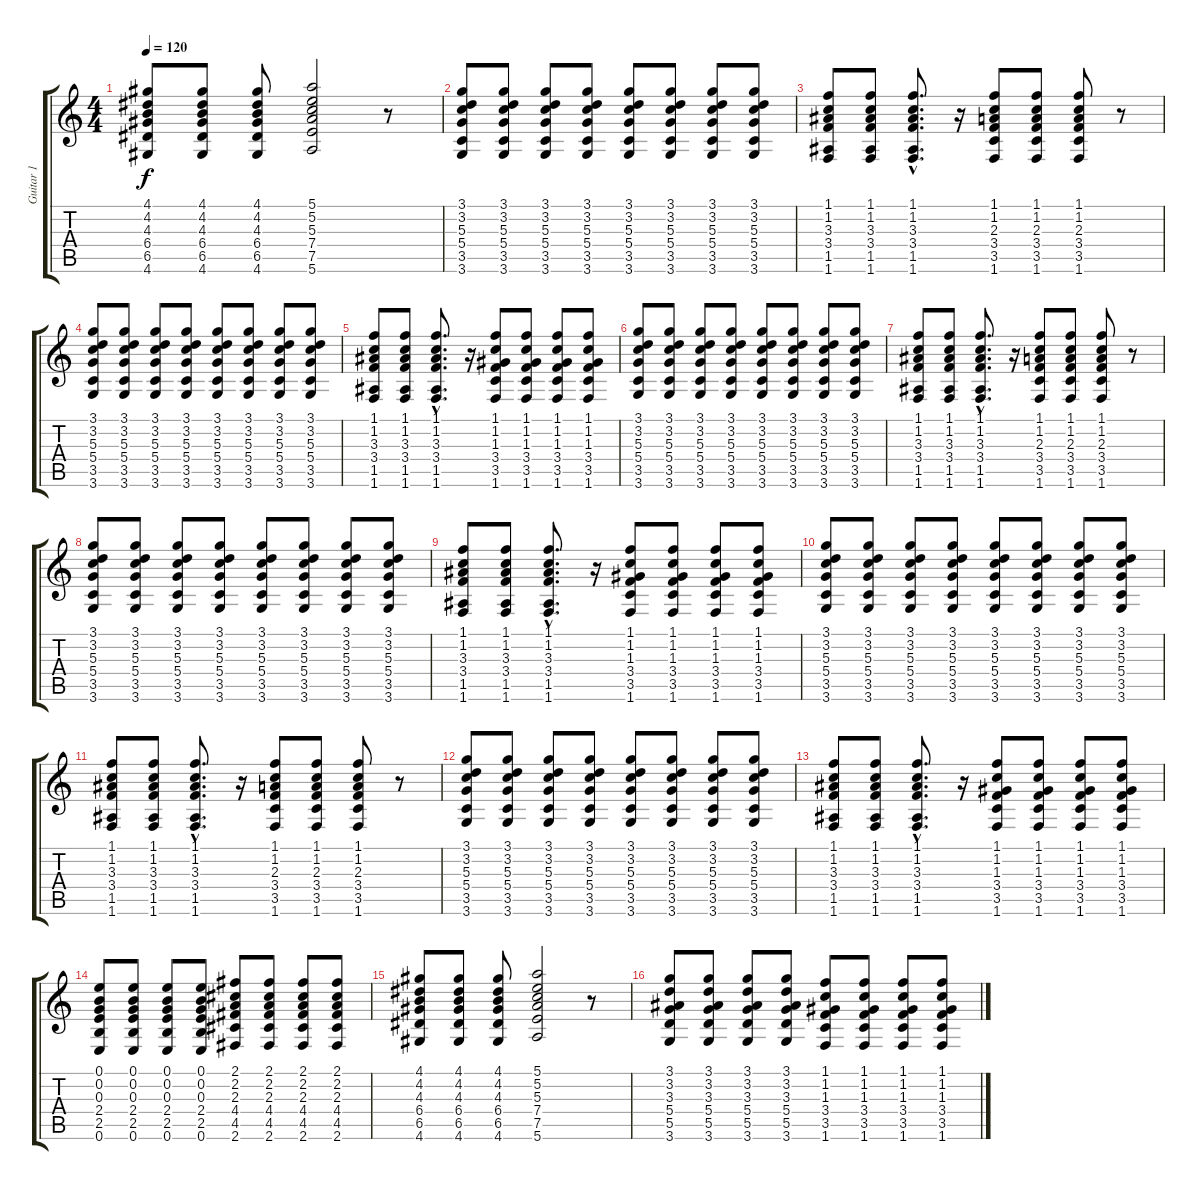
\track ("Guitar 1 " "Guitar 1 ") {instrument acousticguitarsteel}
\staff {score tabs}
\tuning (E4 B3 G3 D3 A2 E2) {hide}
\ts (4 4)
\tempo 120
\clef g2
\ks c
(4.1 4.2 4.3 6.4 6.5 4.6).8{dy f} (4.1 4.2 4.3 6.4 6.5 4.6).8 (4.1 4.2 4.3 6.4 6.5 4.6).8 (5.1 5.2 5.3 7.4 7.5 5.6).2 r.8 |
(3.1 3.2 5.3 5.4 3.5 3.6).8 (3.1 3.2 5.3 5.4 3.5 3.6).8 (3.1 3.2 5.3 5.4 3.5 3.6).8 (3.1 3.2 5.3 5.4 3.5 3.6).8 (3.1 3.2 5.3 5.4 3.5 3.6).8 (3.1 3.2 5.3 5.4 3.5 3.6).8 (3.1 3.2 5.3 5.4 3.5 3.6).8 (3.1 3.2 5.3 5.4 3.5 3.6).8 |
(1.1 1.2 3.3 3.4 1.5 1.6).8 (1.1 1.2 3.3 3.4 1.5 1.6).8 (1.1{hac} 1.2{hac} 3.3{hac} 3.4{hac} 1.5{hac} 1.6{hac}).8{d} r.16 (1.1 1.2 2.3 3.4 3.5 1.6).8 (1.1 1.2 2.3 3.4 3.5 1.6).8 (1.1 1.2 2.3 3.4 3.5 1.6).8 r.8 |
(3.1 3.2 5.3 5.4 3.5 3.6).8 (3.1 3.2 5.3 5.4 3.5 3.6).8 (3.1 3.2 5.3 5.4 3.5 3.6).8 (3.1 3.2 5.3 5.4 3.5 3.6).8 (3.1 3.2 5.3 5.4 3.5 3.6).8 (3.1 3.2 5.3 5.4 3.5 3.6).8 (3.1 3.2 5.3 5.4 3.5 3.6).8 (3.1 3.2 5.3 5.4 3.5 3.6).8 |
(1.1 1.2 3.3 3.4 1.5 1.6).8 (1.1 1.2 3.3 3.4 1.5 1.6).8 (1.1{hac} 1.2{hac} 3.3{hac} 3.4{hac} 1.5{hac} 1.6{hac}).8{d} r.16 (1.1 1.2 1.3 3.4 3.5 1.6).8 (1.1 1.2 1.3 3.4 3.5 1.6).8 (1.1 1.2 1.3 3.4 3.5 1.6).8 (1.1 1.2 1.3 3.4 3.5 1.6).8 |
(3.1 3.2 5.3 5.4 3.5 3.6).8 (3.1 3.2 5.3 5.4 3.5 3.6).8 (3.1 3.2 5.3 5.4 3.5 3.6).8 (3.1 3.2 5.3 5.4 3.5 3.6).8 (3.1 3.2 5.3 5.4 3.5 3.6).8 (3.1 3.2 5.3 5.4 3.5 3.6).8 (3.1 3.2 5.3 5.4 3.5 3.6).8 (3.1 3.2 5.3 5.4 3.5 3.6).8 |
(1.1 1.2 3.3 3.4 1.5 1.6).8 (1.1 1.2 3.3 3.4 1.5 1.6).8 (1.1{hac} 1.2{hac} 3.3{hac} 3.4{hac} 1.5{hac} 1.6{hac}).8{d} r.16 (1.1 1.2 2.3 3.4 3.5 1.6).8 (1.1 1.2 2.3 3.4 3.5 1.6).8 (1.1 1.2 2.3 3.4 3.5 1.6).8 r.8 |
(3.1 3.2 5.3 5.4 3.5 3.6).8 (3.1 3.2 5.3 5.4 3.5 3.6).8 (3.1 3.2 5.3 5.4 3.5 3.6).8 (3.1 3.2 5.3 5.4 3.5 3.6).8 (3.1 3.2 5.3 5.4 3.5 3.6).8 (3.1 3.2 5.3 5.4 3.5 3.6).8 (3.1 3.2 5.3 5.4 3.5 3.6).8 (3.1 3.2 5.3 5.4 3.5 3.6).8 |
(1.1 1.2 3.3 3.4 1.5 1.6).8 (1.1 1.2 3.3 3.4 1.5 1.6).8 (1.1{hac} 1.2{hac} 3.3{hac} 3.4{hac} 1.5{hac} 1.6{hac}).8{d} r.16 (1.1 1.2 1.3 3.4 3.5 1.6).8 (1.1 1.2 1.3 3.4 3.5 1.6).8 (1.1 1.2 1.3 3.4 3.5 1.6).8 (1.1 1.2 1.3 3.4 3.5 1.6).8 |
(3.1 3.2 5.3 5.4 3.5 3.6).8 (3.1 3.2 5.3 5.4 3.5 3.6).8 (3.1 3.2 5.3 5.4 3.5 3.6).8 (3.1 3.2 5.3 5.4 3.5 3.6).8 (3.1 3.2 5.3 5.4 3.5 3.6).8 (3.1 3.2 5.3 5.4 3.5 3.6).8 (3.1 3.2 5.3 5.4 3.5 3.6).8 (3.1 3.2 5.3 5.4 3.5 3.6).8 |
(1.1 1.2 3.3 3.4 1.5 1.6).8 (1.1 1.2 3.3 3.4 1.5 1.6).8 (1.1{hac} 1.2{hac} 3.3{hac} 3.4{hac} 1.5{hac} 1.6{hac}).8{d} r.16 (1.1 1.2 2.3 3.4 3.5 1.6).8 (1.1 1.2 2.3 3.4 3.5 1.6).8 (1.1 1.2 2.3 3.4 3.5 1.6).8 r.8 |
(3.1 3.2 5.3 5.4 3.5 3.6).8 (3.1 3.2 5.3 5.4 3.5 3.6).8 (3.1 3.2 5.3 5.4 3.5 3.6).8 (3.1 3.2 5.3 5.4 3.5 3.6).8 (3.1 3.2 5.3 5.4 3.5 3.6).8 (3.1 3.2 5.3 5.4 3.5 3.6).8 (3.1 3.2 5.3 5.4 3.5 3.6).8 (3.1 3.2 5.3 5.4 3.5 3.6).8 |
(1.1 1.2 3.3 3.4 1.5 1.6).8 (1.1 1.2 3.3 3.4 1.5 1.6).8 (1.1{hac} 1.2{hac} 3.3{hac} 3.4{hac} 1.5{hac} 1.6{hac}).8{d} r.16 (1.1 1.2 1.3 3.4 3.5 1.6).8 (1.1 1.2 1.3 3.4 3.5 1.6).8 (1.1 1.2 1.3 3.4 3.5 1.6).8 (1.1 1.2 1.3 3.4 3.5 1.6).8 |
(0.1 0.2 0.3 2.4 2.5 0.6).8 (0.1 0.2 0.3 2.4 2.5 0.6).8 (0.1 0.2 0.3 2.4 2.5 0.6).8 (0.1 0.2 0.3 2.4 2.5 0.6).8 (2.1 2.2 2.3 4.4 4.5 2.6).8 (2.1 2.2 2.3 4.4 4.5 2.6).8 (2.1 2.2 2.3 4.4 4.5 2.6).8 (2.1 2.2 2.3 4.4 4.5 2.6).8 |
(4.1 4.2 4.3 6.4 6.5 4.6).8 (4.1 4.2 4.3 6.4 6.5 4.6).8 (4.1 4.2 4.3 6.4 6.5 4.6).8 (5.1 5.2 5.3 7.4 7.5 5.6).2 r.8 |
(3.1 3.2 3.3 5.4 5.5 3.6).8 (3.1 3.2 3.3 5.4 5.5 3.6).8 (3.1 3.2 3.3 5.4 5.5 3.6).8{txt ""} (3.1 3.2 3.3 5.4 5.5 3.6).8 (1.1 1.2 1.3 3.4 3.5 1.6).8 (1.1 1.2 1.3 3.4 3.5 1.6).8 (1.1 1.2 1.3 3.4 3.5 1.6).8 (1.1 1.2 1.3 3.4 3.5 1.6).8
